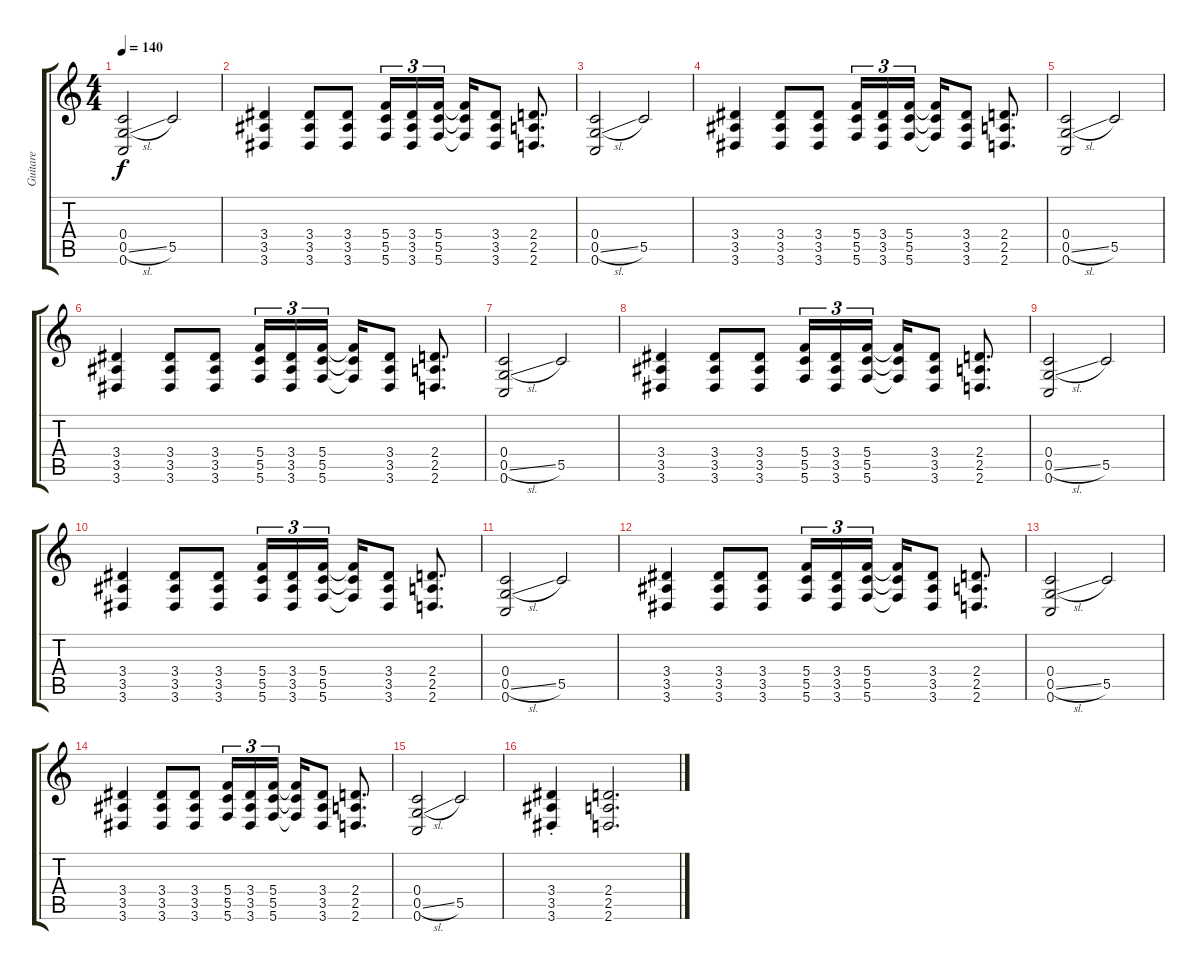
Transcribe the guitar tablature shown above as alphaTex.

\track ("Guitare" "Guitare") {instrument electricguitarclean}
\staff {score tabs}
\tuning (D4 A3 F3 C3 G2 C2) {hide}
\ts (4 4)
\tempo 140
\clef g2
\ks c
(0.4 0.5{sl} 0.6).2{dy f volume 9 balance 6 instrument distortionguitar} 5.5.2 |
(3.4 3.5 3.6).4 (3.4 3.5 3.6).8 (3.4 3.5 3.6).8 (5.4 5.5 5.6).16{tu (3 2)} (3.4 3.5 3.6).16{tu (3 2)} (5.4 5.5 5.6).16{tu (3 2) beam splitsecondary} (5.4{t} 5.5{t} 5.6{t}).16 (3.4 3.5 3.6).8 (2.4 2.5 2.6).8{d} |
(0.4 0.5{sl} 0.6).2 5.5.2 |
(3.4 3.5 3.6).4 (3.4 3.5 3.6).8 (3.4 3.5 3.6).8 (5.4 5.5 5.6).16{tu (3 2)} (3.4 3.5 3.6).16{tu (3 2)} (5.4 5.5 5.6).16{tu (3 2) beam splitsecondary} (5.4{t} 5.5{t} 5.6{t}).16 (3.4 3.5 3.6).8 (2.4 2.5 2.6).8{d} |
(0.4 0.5{sl} 0.6).2 5.5.2 |
(3.4 3.5 3.6).4 (3.4 3.5 3.6).8 (3.4 3.5 3.6).8 (5.4 5.5 5.6).16{tu (3 2)} (3.4 3.5 3.6).16{tu (3 2)} (5.4 5.5 5.6).16{tu (3 2) beam splitsecondary} (5.4{t} 5.5{t} 5.6{t}).16 (3.4 3.5 3.6).8 (2.4 2.5 2.6).8{d} |
(0.4 0.5{sl} 0.6).2 5.5.2 |
(3.4 3.5 3.6).4 (3.4 3.5 3.6).8 (3.4 3.5 3.6).8 (5.4 5.5 5.6).16{tu (3 2)} (3.4 3.5 3.6).16{tu (3 2)} (5.4 5.5 5.6).16{tu (3 2) beam splitsecondary} (5.4{t} 5.5{t} 5.6{t}).16 (3.4 3.5 3.6).8 (2.4 2.5 2.6).8{d} |
(0.4 0.5{sl} 0.6).2 5.5.2 |
(3.4 3.5 3.6).4 (3.4 3.5 3.6).8 (3.4 3.5 3.6).8 (5.4 5.5 5.6).16{tu (3 2)} (3.4 3.5 3.6).16{tu (3 2)} (5.4 5.5 5.6).16{tu (3 2) beam splitsecondary} (5.4{t} 5.5{t} 5.6{t}).16 (3.4 3.5 3.6).8 (2.4 2.5 2.6).8{d} |
(0.4 0.5{sl} 0.6).2 5.5.2 |
(3.4 3.5 3.6).4 (3.4 3.5 3.6).8 (3.4 3.5 3.6).8 (5.4 5.5 5.6).16{tu (3 2)} (3.4 3.5 3.6).16{tu (3 2)} (5.4 5.5 5.6).16{tu (3 2) beam splitsecondary} (5.4{t} 5.5{t} 5.6{t}).16 (3.4 3.5 3.6).8 (2.4 2.5 2.6).8{d} |
(0.4 0.5{sl} 0.6).2 5.5.2 |
(3.4 3.5 3.6).4 (3.4 3.5 3.6).8 (3.4 3.5 3.6).8 (5.4 5.5 5.6).16{tu (3 2)} (3.4 3.5 3.6).16{tu (3 2)} (5.4 5.5 5.6).16{tu (3 2) beam splitsecondary} (5.4{t} 5.5{t} 5.6{t}).16 (3.4 3.5 3.6).8 (2.4 2.5 2.6).8{d} |
(0.4 0.5{sl} 0.6).2 5.5.2 |
(3.4{st} 3.5{st} 3.6{st}).4 (2.4 2.5 2.6).2{d}
